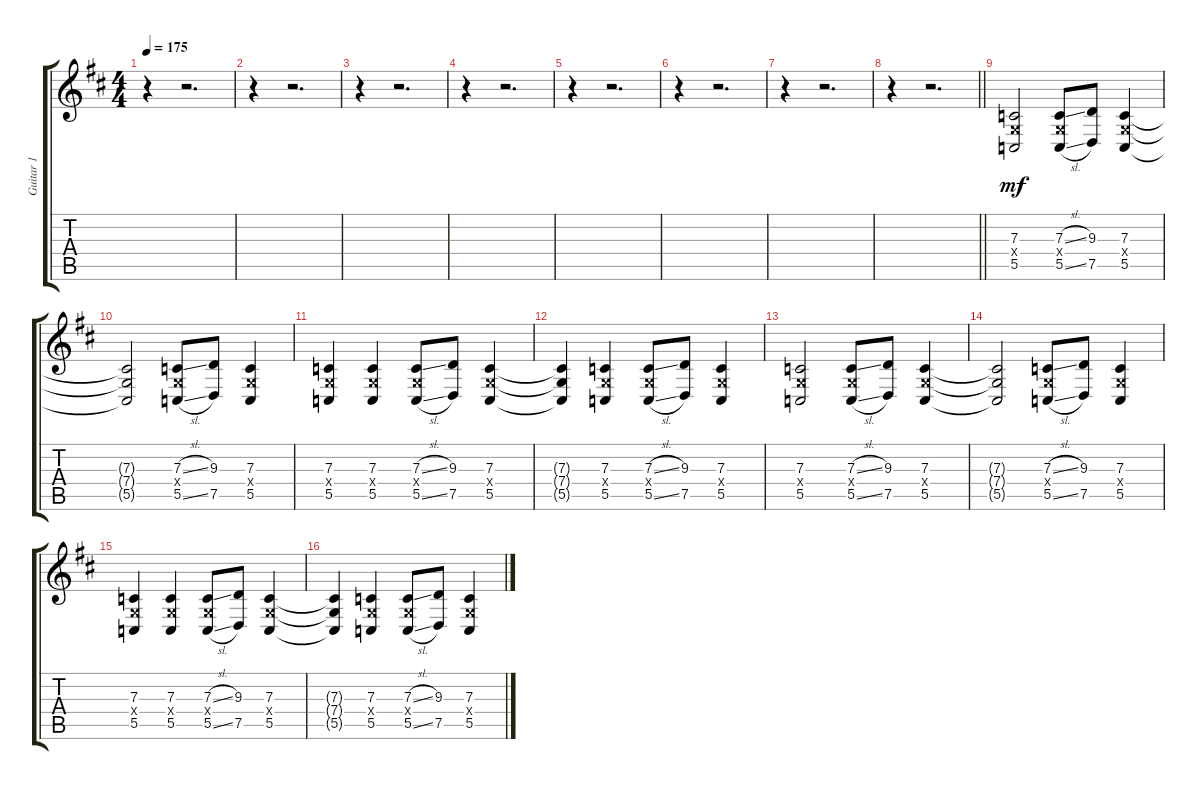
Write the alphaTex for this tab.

\track ("Guitar 1" "Guitar 1") {instrument flute}
\staff {score tabs}
\tuning (D4 A3 F3 C3 G2 C2) {hide}
\ts (4 4)
\tempo 175
\clef g2
\ks d
r.4{dy mf} r.2{d} |
r.4 r.2{d} |
r.4 r.2{d} |
r.4 r.2{d} |
r.4 r.2{d} |
r.4 r.2{d} |
r.4 r.2{d} |
\barLineRight lightlight
r.4 r.2{d} |
(7.3 7.4{x} 5.5).2 (7.3{sl} 7.4{x} 5.5{sl}).8 (9.3 7.5).8 (7.3 7.4{x} 5.5).4 |
(7.3{t} 7.4{t} 5.5{t}).2 (7.3{sl} 7.4{x} 5.5{sl}).8 (9.3 7.5).8 (7.3 7.4{x} 5.5).4 |
(7.3 7.4{x} 5.5).4 (7.3 7.4{x} 5.5).4 (7.3{sl} 7.4{x} 5.5{sl}).8 (9.3 7.5).8 (7.3 7.4{x} 5.5).4 |
(7.3{t} 7.4{t} 5.5{t}).4 (7.3 7.4{x} 5.5).4 (7.3{sl} 7.4{x} 5.5{sl}).8 (9.3 7.5).8 (7.3 7.4{x} 5.5).4 |
(7.3 7.4{x} 5.5).2 (7.3{sl} 7.4{x} 5.5{sl}).8 (9.3 7.5).8 (7.3 7.4{x} 5.5).4 |
(7.3{t} 7.4{t} 5.5{t}).2 (7.3{sl} 7.4{x} 5.5{sl}).8 (9.3 7.5).8 (7.3 7.4{x} 5.5).4 |
(7.3 7.4{x} 5.5).4 (7.3 7.4{x} 5.5).4 (7.3{sl} 7.4{x} 5.5{sl}).8 (9.3 7.5).8 (7.3 7.4{x} 5.5).4 |
(7.3{t} 7.4{t} 5.5{t}).4 (7.3 7.4{x} 5.5).4 (7.3{sl} 7.4{x} 5.5{sl}).8 (9.3 7.5).8 (7.3 7.4{x} 5.5).4
